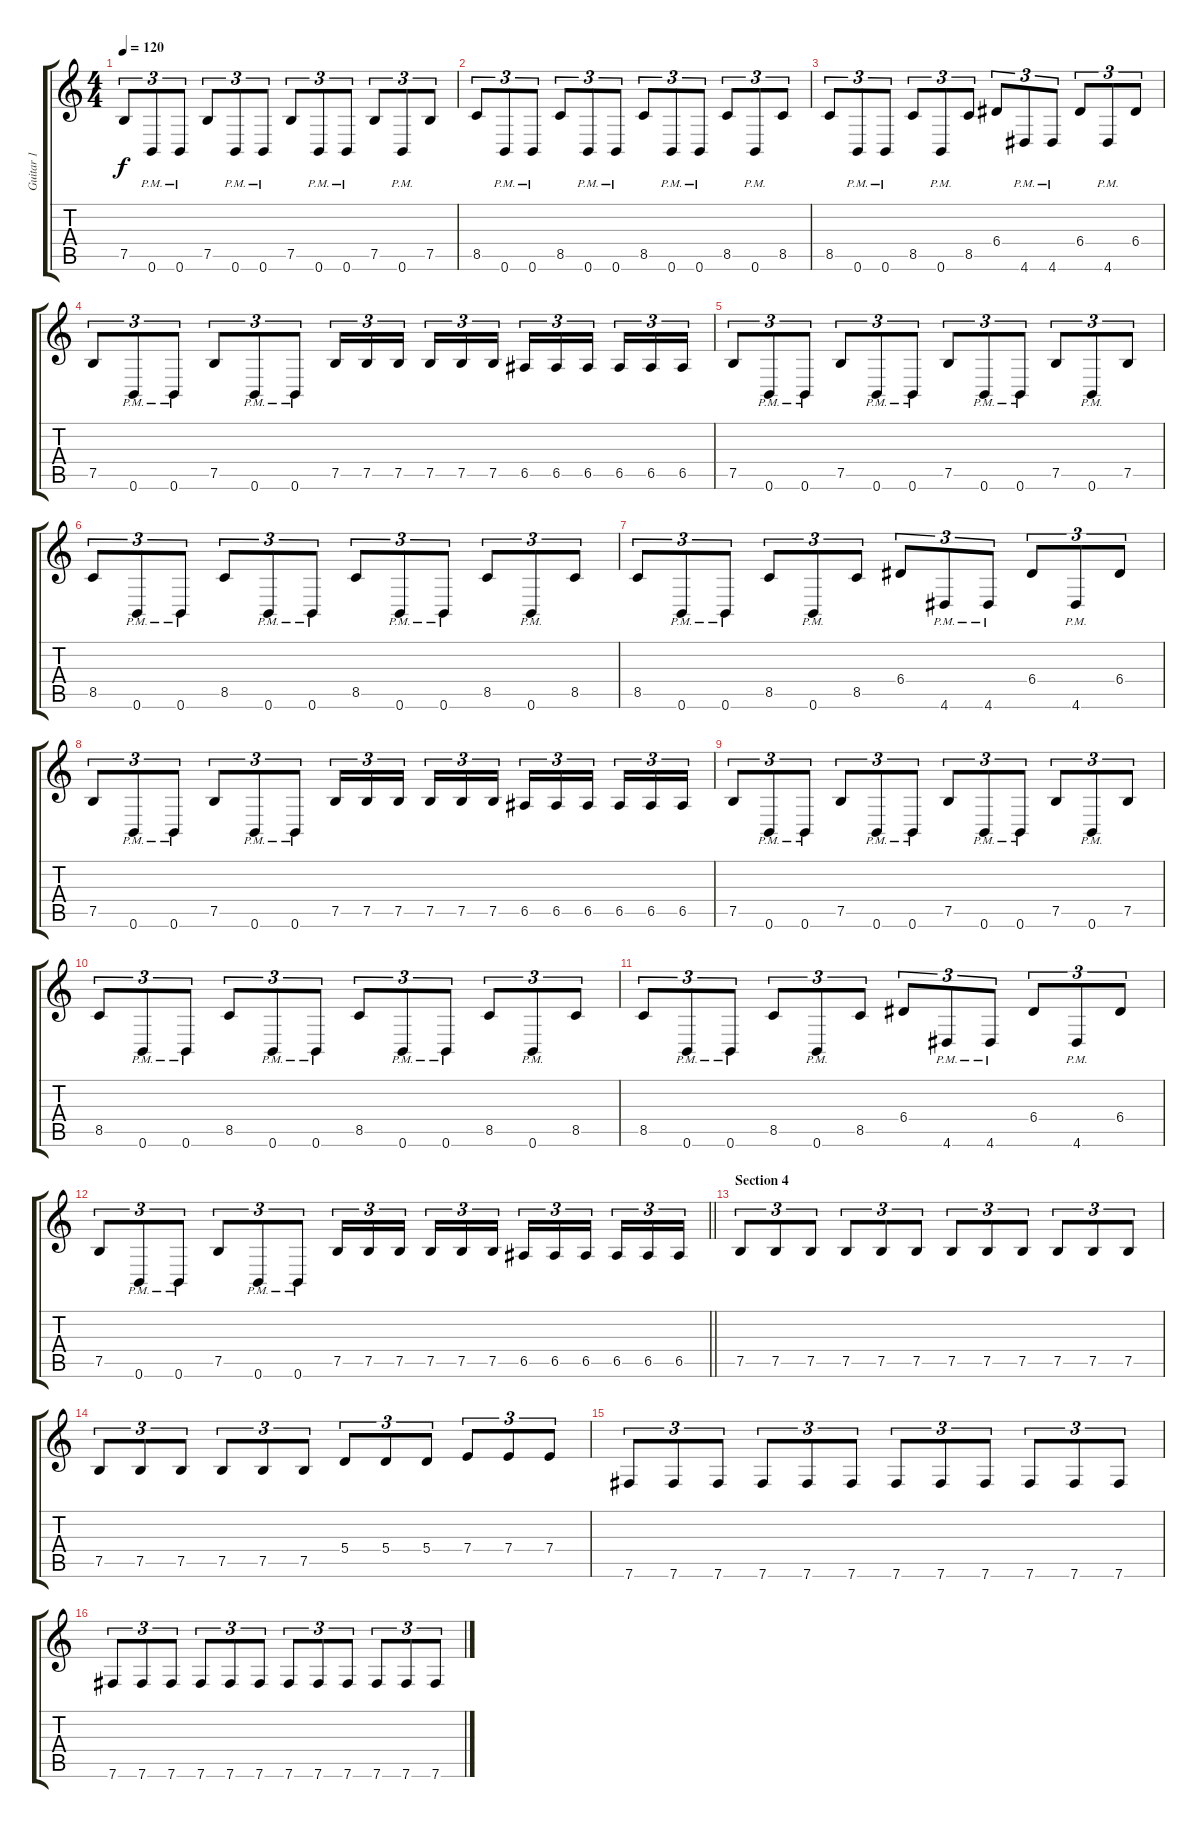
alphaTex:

\track ("Guitar 1" "Guitar 1") {instrument distortionguitar}
\staff {score tabs}
\tuning (B3 Gb3 D3 A2 E2 B1) {hide}
\ts (4 4)
\tempo 120
\clef g2
\ks c
7.5.8{tu (3 2) dy f} 0.6{pm}.8{tu (3 2)} 0.6{pm}.8{tu (3 2)} 7.5.8{tu (3 2)} 0.6{pm}.8{tu (3 2)} 0.6{pm}.8{tu (3 2)} 7.5.8{tu (3 2)} 0.6{pm}.8{tu (3 2)} 0.6{pm}.8{tu (3 2)} 7.5.8{tu (3 2)} 0.6{pm}.8{tu (3 2)} 7.5.8{tu (3 2)} |
8.5.8{tu (3 2)} 0.6{pm}.8{tu (3 2)} 0.6{pm}.8{tu (3 2)} 8.5.8{tu (3 2)} 0.6{pm}.8{tu (3 2)} 0.6{pm}.8{tu (3 2)} 8.5.8{tu (3 2)} 0.6{pm}.8{tu (3 2)} 0.6{pm}.8{tu (3 2)} 8.5.8{tu (3 2)} 0.6{pm}.8{tu (3 2)} 8.5.8{tu (3 2)} |
8.5.8{tu (3 2)} 0.6{pm}.8{tu (3 2)} 0.6{pm}.8{tu (3 2)} 8.5.8{tu (3 2)} 0.6{pm}.8{tu (3 2)} 8.5.8{tu (3 2)} 6.4.8{tu (3 2)} 4.6{pm}.8{tu (3 2)} 4.6{pm}.8{tu (3 2)} 6.4.8{tu (3 2)} 4.6{pm}.8{tu (3 2)} 6.4.8{tu (3 2)} |
7.5.8{tu (3 2)} 0.6{pm}.8{tu (3 2)} 0.6{pm}.8{tu (3 2)} 7.5.8{tu (3 2)} 0.6{pm}.8{tu (3 2)} 0.6{pm}.8{tu (3 2)} 7.5.16{tu (3 2)} 7.5.16{tu (3 2)} 7.5.16{tu (3 2) beam splitsecondary} 7.5.16{tu (3 2)} 7.5.16{tu (3 2)} 7.5.16{tu (3 2)} 6.5.16{tu (3 2)} 6.5.16{tu (3 2)} 6.5.16{tu (3 2) beam splitsecondary} 6.5.16{tu (3 2)} 6.5.16{tu (3 2)} 6.5.16{tu (3 2)} |
7.5.8{tu (3 2)} 0.6{pm}.8{tu (3 2)} 0.6{pm}.8{tu (3 2)} 7.5.8{tu (3 2)} 0.6{pm}.8{tu (3 2)} 0.6{pm}.8{tu (3 2)} 7.5.8{tu (3 2)} 0.6{pm}.8{tu (3 2)} 0.6{pm}.8{tu (3 2)} 7.5.8{tu (3 2)} 0.6{pm}.8{tu (3 2)} 7.5.8{tu (3 2)} |
8.5.8{tu (3 2)} 0.6{pm}.8{tu (3 2)} 0.6{pm}.8{tu (3 2)} 8.5.8{tu (3 2)} 0.6{pm}.8{tu (3 2)} 0.6{pm}.8{tu (3 2)} 8.5.8{tu (3 2)} 0.6{pm}.8{tu (3 2)} 0.6{pm}.8{tu (3 2)} 8.5.8{tu (3 2)} 0.6{pm}.8{tu (3 2)} 8.5.8{tu (3 2)} |
8.5.8{tu (3 2)} 0.6{pm}.8{tu (3 2)} 0.6{pm}.8{tu (3 2)} 8.5.8{tu (3 2)} 0.6{pm}.8{tu (3 2)} 8.5.8{tu (3 2)} 6.4.8{tu (3 2)} 4.6{pm}.8{tu (3 2)} 4.6{pm}.8{tu (3 2)} 6.4.8{tu (3 2)} 4.6{pm}.8{tu (3 2)} 6.4.8{tu (3 2)} |
7.5.8{tu (3 2)} 0.6{pm}.8{tu (3 2)} 0.6{pm}.8{tu (3 2)} 7.5.8{tu (3 2)} 0.6{pm}.8{tu (3 2)} 0.6{pm}.8{tu (3 2)} 7.5.16{tu (3 2)} 7.5.16{tu (3 2)} 7.5.16{tu (3 2) beam splitsecondary} 7.5.16{tu (3 2)} 7.5.16{tu (3 2)} 7.5.16{tu (3 2)} 6.5.16{tu (3 2)} 6.5.16{tu (3 2)} 6.5.16{tu (3 2) beam splitsecondary} 6.5.16{tu (3 2)} 6.5.16{tu (3 2)} 6.5.16{tu (3 2)} |
7.5.8{tu (3 2)} 0.6{pm}.8{tu (3 2)} 0.6{pm}.8{tu (3 2)} 7.5.8{tu (3 2)} 0.6{pm}.8{tu (3 2)} 0.6{pm}.8{tu (3 2)} 7.5.8{tu (3 2)} 0.6{pm}.8{tu (3 2)} 0.6{pm}.8{tu (3 2)} 7.5.8{tu (3 2)} 0.6{pm}.8{tu (3 2)} 7.5.8{tu (3 2)} |
8.5.8{tu (3 2)} 0.6{pm}.8{tu (3 2)} 0.6{pm}.8{tu (3 2)} 8.5.8{tu (3 2)} 0.6{pm}.8{tu (3 2)} 0.6{pm}.8{tu (3 2)} 8.5.8{tu (3 2)} 0.6{pm}.8{tu (3 2)} 0.6{pm}.8{tu (3 2)} 8.5.8{tu (3 2)} 0.6{pm}.8{tu (3 2)} 8.5.8{tu (3 2)} |
8.5.8{tu (3 2)} 0.6{pm}.8{tu (3 2)} 0.6{pm}.8{tu (3 2)} 8.5.8{tu (3 2)} 0.6{pm}.8{tu (3 2)} 8.5.8{tu (3 2)} 6.4.8{tu (3 2)} 4.6{pm}.8{tu (3 2)} 4.6{pm}.8{tu (3 2)} 6.4.8{tu (3 2)} 4.6{pm}.8{tu (3 2)} 6.4.8{tu (3 2)} |
\barLineRight lightlight
7.5.8{tu (3 2)} 0.6{pm}.8{tu (3 2)} 0.6{pm}.8{tu (3 2)} 7.5.8{tu (3 2)} 0.6{pm}.8{tu (3 2)} 0.6{pm}.8{tu (3 2)} 7.5.16{tu (3 2)} 7.5.16{tu (3 2)} 7.5.16{tu (3 2) beam splitsecondary} 7.5.16{tu (3 2)} 7.5.16{tu (3 2)} 7.5.16{tu (3 2)} 6.5.16{tu (3 2)} 6.5.16{tu (3 2)} 6.5.16{tu (3 2) beam splitsecondary} 6.5.16{tu (3 2)} 6.5.16{tu (3 2)} 6.5.16{tu (3 2)} |
\section ("" "Section 4")
7.5.8{tu (3 2)} 7.5.8{tu (3 2)} 7.5.8{tu (3 2)} 7.5.8{tu (3 2)} 7.5.8{tu (3 2)} 7.5.8{tu (3 2)} 7.5.8{tu (3 2)} 7.5.8{tu (3 2)} 7.5.8{tu (3 2)} 7.5.8{tu (3 2)} 7.5.8{tu (3 2)} 7.5.8{tu (3 2)} |
7.5.8{tu (3 2)} 7.5.8{tu (3 2)} 7.5.8{tu (3 2)} 7.5.8{tu (3 2)} 7.5.8{tu (3 2)} 7.5.8{tu (3 2)} 5.4.8{tu (3 2)} 5.4.8{tu (3 2)} 5.4.8{tu (3 2)} 7.4.8{tu (3 2)} 7.4.8{tu (3 2)} 7.4.8{tu (3 2)} |
7.6.8{tu (3 2)} 7.6.8{tu (3 2)} 7.6.8{tu (3 2)} 7.6.8{tu (3 2)} 7.6.8{tu (3 2)} 7.6.8{tu (3 2)} 7.6.8{tu (3 2)} 7.6.8{tu (3 2)} 7.6.8{tu (3 2)} 7.6.8{tu (3 2)} 7.6.8{tu (3 2)} 7.6.8{tu (3 2)} |
7.6.8{tu (3 2)} 7.6.8{tu (3 2)} 7.6.8{tu (3 2)} 7.6.8{tu (3 2)} 7.6.8{tu (3 2)} 7.6.8{tu (3 2)} 7.6.8{tu (3 2)} 7.6.8{tu (3 2)} 7.6.8{tu (3 2)} 7.6.8{tu (3 2)} 7.6.8{tu (3 2)} 7.6.8{tu (3 2)}
